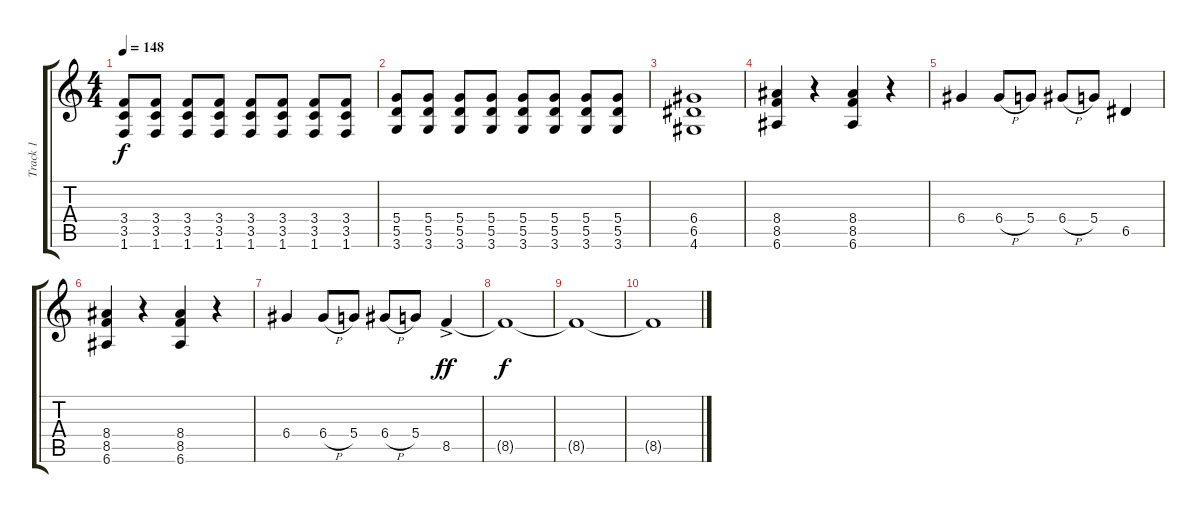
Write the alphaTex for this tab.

\track ("Track 1" "Track 1") {instrument distortionguitar}
\staff {score tabs}
\tuning (E4 B3 G3 D3 A2 E2) {hide}
\ts (4 4)
\tempo 148
\clef g2
\ks c
(3.4 3.5 1.6).8{dy f} (3.4 3.5 1.6).8 (3.4 3.5 1.6).8 (3.4 3.5 1.6).8 (3.4 3.5 1.6).8 (3.4 3.5 1.6).8 (3.4 3.5 1.6).8 (3.4 3.5 1.6).8 |
(5.4 5.5 3.6).8 (5.4 5.5 3.6).8 (5.4 5.5 3.6).8 (5.4 5.5 3.6).8 (5.4 5.5 3.6).8 (5.4 5.5 3.6).8 (5.4 5.5 3.6).8 (5.4 5.5 3.6).8 |
(6.4 6.5 4.6).1 |
(8.4 8.5 6.6).4 r.4 (8.4 8.5 6.6).4 r.4 |
6.4.4 6.4{h}.8 5.4.8 6.4{h}.8 5.4.8 6.5.4 |
(8.4 8.5 6.6).4 r.4 (8.4 8.5 6.6).4 r.4 |
6.4.4 6.4{h}.8 5.4.8 6.4{h}.8 5.4.8 8.5{ac}.4{dy ff} |
8.5{t}.1{dy f} |
8.5{t}.1 |
8.5{t}.1
